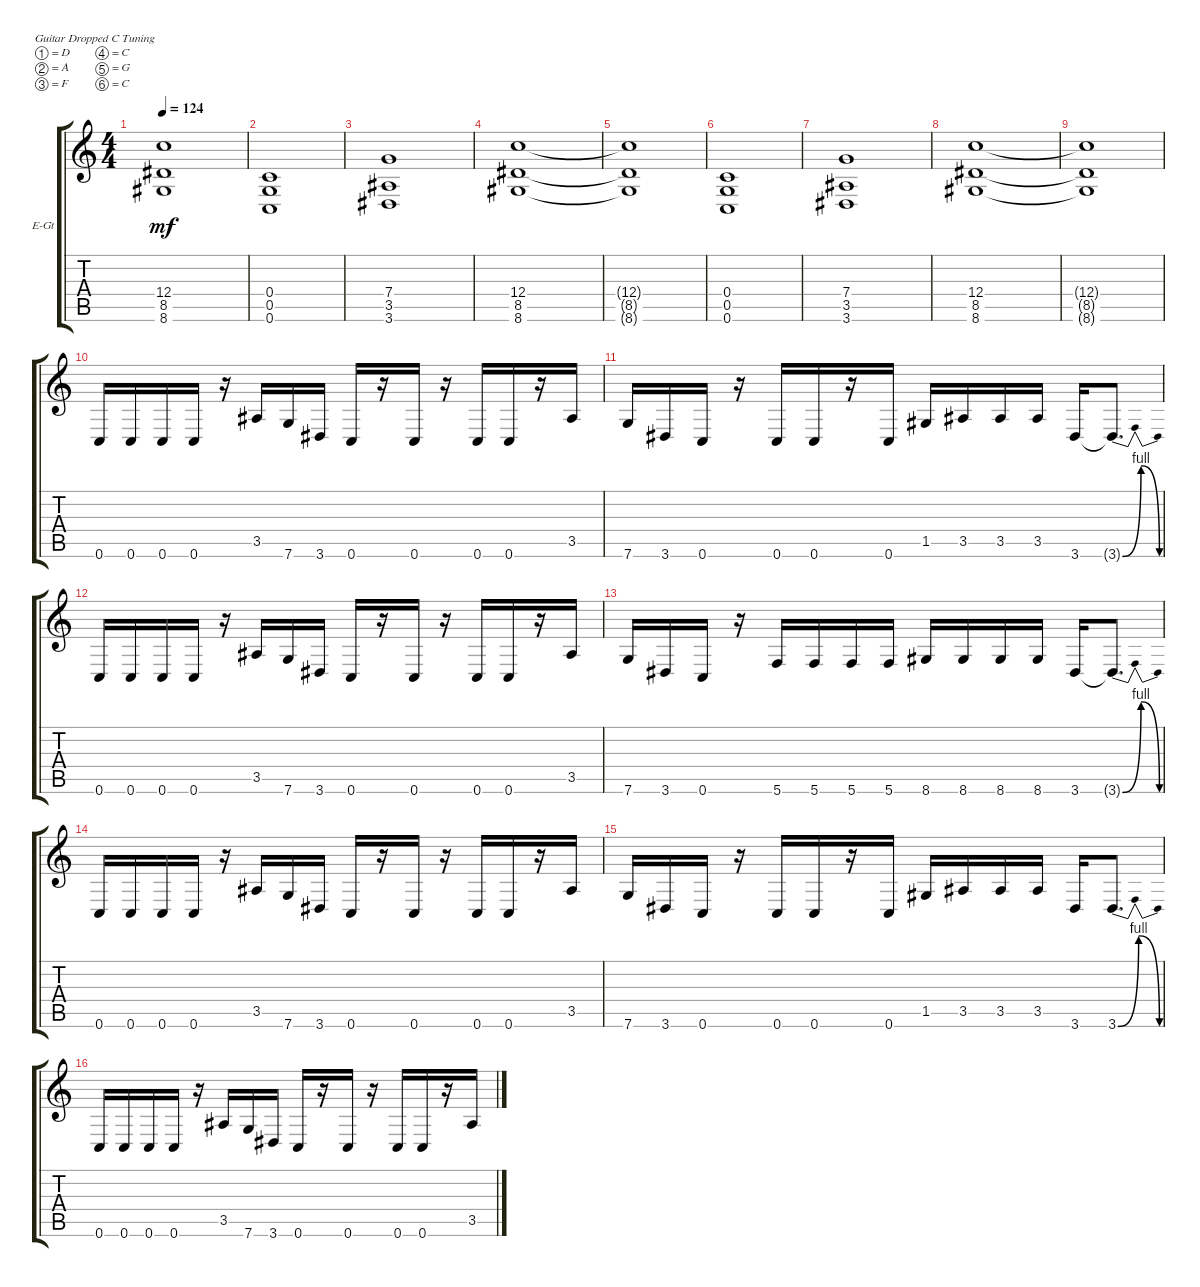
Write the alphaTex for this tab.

\defaultSystemsLayout 4
\bracketExtendMode groupsimilarinstruments
\firstSystemTrackNameOrientation horizontal
\otherSystemsTrackNameOrientation horizontal
\track ("Guitar Right" "E-Gt") {instrument distortionguitar}
\staff {score tabs}
\tuning (D4 A3 F3 C3 G2 C2)
\ts (4 4)
\tempo 124
\clef g2
\ks c
(8.6{t} 8.5{t} 12.4{t}).1{dy mf} |
(0.6 0.5 0.4).1 |
(3.6 3.5 7.4).1 |
(8.6 8.5 12.4).1 |
(8.6{t} 8.5{t} 12.4{t}).1 |
(0.6 0.5 0.4).1 |
(3.6 3.5 7.4).1 |
(8.6 8.5 12.4).1 |
(8.6{t} 8.5{t} 12.4{t}).1 |
0.6.16 0.6.16 0.6.16 0.6.16 r.16 3.5.16 7.6.16 3.6.16 0.6.16 r.16 0.6.16 r.16 0.6.16 0.6.16 r.16 3.5.16 |
7.6.16 3.6.16 0.6.16 r.16 0.6.16 0.6.16 r.16 0.6.16 1.5.16 3.5.16 3.5.16 3.5.16 3.6.16 3.6{be (bendrelease 0 0 10.2 4 20.4 4 30.599999999999998 0) t}.8{d} |
0.6.16 0.6.16 0.6.16 0.6.16 r.16 3.5.16 7.6.16 3.6.16 0.6.16 r.16 0.6.16 r.16 0.6.16 0.6.16 r.16 3.5.16 |
7.6.16 3.6.16 0.6.16 r.16 5.6.16 5.6.16 5.6.16 5.6.16 8.6.16 8.6.16 8.6.16 8.6.16 3.6.16 3.6{be (bendrelease 0 0 10.2 4 20.4 4 30.599999999999998 0) t}.8{d} |
0.6.16 0.6.16 0.6.16 0.6.16 r.16 3.5.16 7.6.16 3.6.16 0.6.16 r.16 0.6.16 r.16 0.6.16 0.6.16 r.16 3.5.16 |
7.6.16 3.6.16 0.6.16 r.16 0.6.16 0.6.16 r.16 0.6.16 1.5.16 3.5.16 3.5.16 3.5.16 3.6.16 3.6{be (bendrelease 0 0 10.2 4 20.4 4 30.599999999999998 0)}.8{d} |
0.6.16 0.6.16 0.6.16 0.6.16 r.16 3.5.16 7.6.16 3.6.16 0.6.16 r.16 0.6.16 r.16 0.6.16 0.6.16 r.16 3.5.16
